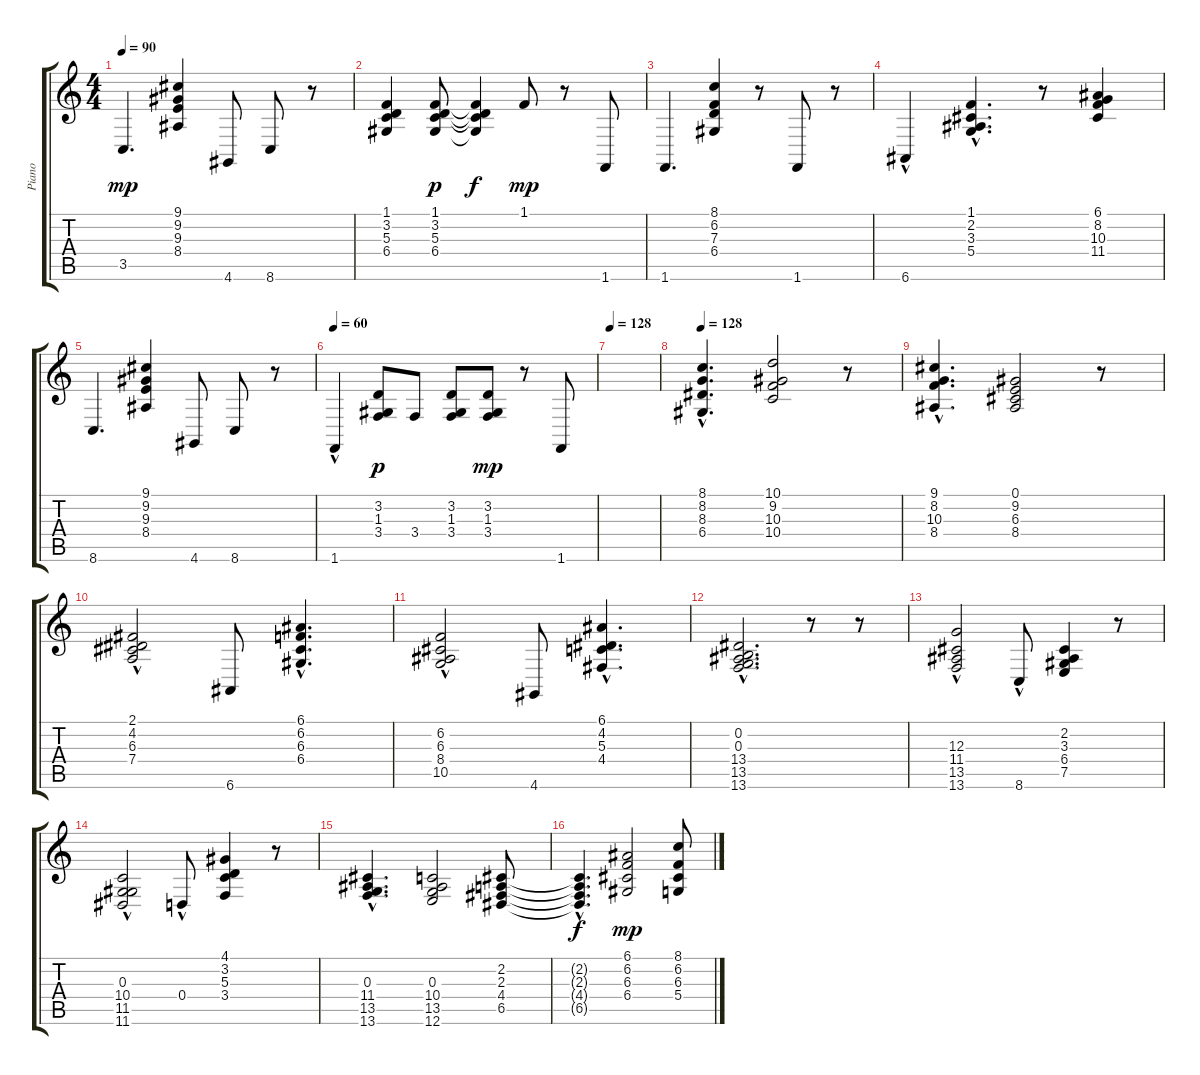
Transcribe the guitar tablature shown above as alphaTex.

\track ("Piano" "Piano") {instrument acousticgrandpiano}
\staff {score tabs}
\tuning (E4 B3 G3 D3 A2 E2) {hide}
\ts (4 4)
\tempo 90
\clef g2
\ks c
3.5.4{d dy mp} (9.1 9.2 9.3 8.4).4 4.6.8 8.6.8 r.8 |
(1.1 3.2 5.3 6.4).4 (1.1 3.2 5.3 6.4).8{dy p} (1.1{t} 3.2{t} 5.3{t} 6.4{t}).4{dy f} 1.1.8{dy mp} r.8 1.6.8 |
1.6.4{d} (8.1 6.2 7.3 6.4).4 r.8 1.6.8 r.8 |
6.6{hac}.4 (1.1{hac} 2.2{hac} 3.3{hac} 5.4{hac}).4{d} r.8 (6.1 8.2 10.3 11.4).4 |
8.6.4{d} (9.1 9.2 9.3 8.4).4 4.6.8 8.6.8 r.8 |
\tempo 60
1.6{hac}.4 (3.2 1.3 3.4).8{dy p} 3.4.8 (3.2 1.3 3.4).8 (3.2 1.3 3.4).8{dy mp} r.8 1.6.8 |
\tempo 128
|
\tempo 128
(8.1{hac} 8.2{hac} 8.3{hac} 6.4{hac}).4{d} (10.1 9.2 10.3 10.4).2 r.8 |
(9.1{hac} 8.2{hac} 10.3{hac} 8.4{hac}).4{d} (0.1 9.2 6.3 8.4).2 r.8 |
(2.1{hac} 4.2{hac} 6.3{hac} 7.4{hac}).2 6.6.8 (6.1{hac} 6.2{hac} 6.3{hac} 6.4{hac}).4{d} |
(6.2{hac} 6.3{hac} 8.4{hac} 10.5{hac}).2 4.6.8 (6.1{hac} 4.2{hac} 5.3{hac} 4.4{hac}).4{d} |
(0.2{hac} 0.3{hac} 13.4{hac} 13.5{hac} 13.6{hac}).2{d} r.8 r.8 |
(12.3{hac} 11.4{hac} 13.5{hac} 13.6{hac}).2 8.6{hac}.8 (2.2 3.3 6.4 7.5).4 r.8 |
(0.3{hac} 10.4{hac} 11.5{hac} 11.6{hac}).2 0.4{hac}.8 (4.1 3.2 5.3 3.4).4 r.8 |
(0.3{hac} 11.4{hac} 13.5{hac} 13.6{hac}).4{d} (0.3 10.4 13.5 12.6).2 (2.2 2.3 4.4 6.5).8 |
(2.2{hac t} 2.3{hac t} 4.4{hac t} 6.5{hac t}).4{d dy f} (6.1 6.2 6.3 6.4).2{dy mp} (8.1 6.2 6.3 5.4).8
